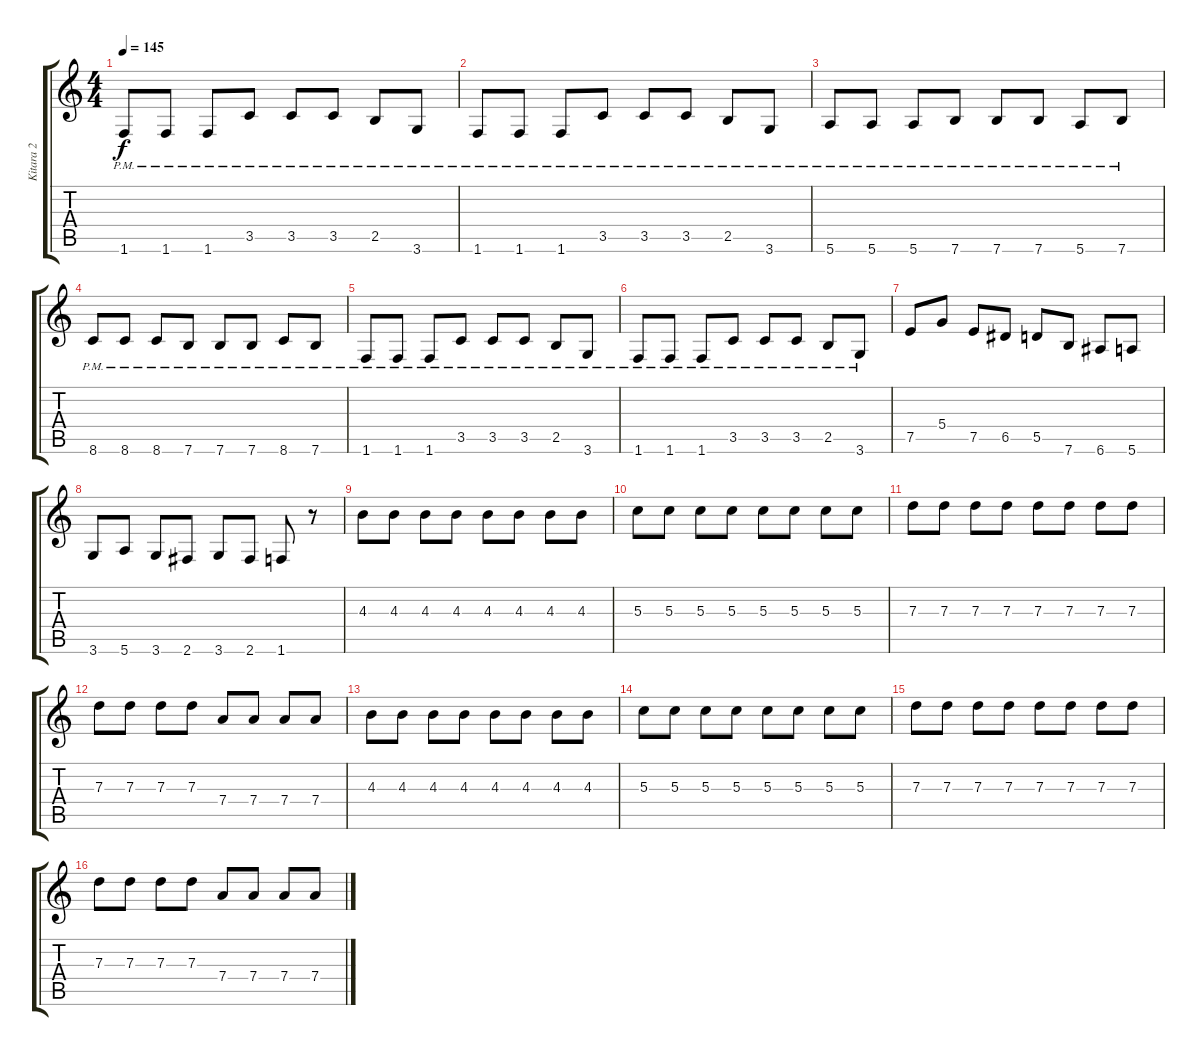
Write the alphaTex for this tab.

\track ("Kitara 2" "Kitara 2") {instrument overdrivenguitar}
\staff {score tabs}
\tuning (E4 B3 G3 D3 A2 E2) {hide}
\ts (4 4)
\tempo 145
\clef g2
\ks c
1.6{pm}.8{dy f} 1.6{pm}.8 1.6{pm}.8 3.5{pm}.8 3.5{pm}.8 3.5{pm}.8 2.5{pm}.8 3.6{pm}.8 |
1.6{pm}.8 1.6{pm}.8 1.6{pm}.8 3.5{pm}.8 3.5{pm}.8 3.5{pm}.8 2.5{pm}.8 3.6{pm}.8 |
5.6{pm}.8 5.6{pm}.8 5.6{pm}.8 7.6{pm}.8 7.6{pm}.8 7.6{pm}.8 5.6{pm}.8 7.6{pm}.8 |
8.6{pm}.8 8.6{pm}.8 8.6{pm}.8 7.6{pm}.8 7.6{pm}.8 7.6{pm}.8 8.6{pm}.8 7.6{pm}.8 |
1.6{pm}.8 1.6{pm}.8 1.6{pm}.8 3.5{pm}.8 3.5{pm}.8 3.5{pm}.8 2.5{pm}.8 3.6{pm}.8 |
1.6{pm}.8 1.6{pm}.8 1.6{pm}.8 3.5{pm}.8 3.5{pm}.8 3.5{pm}.8 2.5{pm}.8 3.6{pm}.8 |
7.5.8 5.4.8 7.5.8 6.5.8 5.5.8 7.6.8 6.6.8 5.6.8 |
3.6.8 5.6.8 3.6.8 2.6.8 3.6.8 2.6.8 1.6.8 r.8 |
4.3.8 4.3.8 4.3.8 4.3.8 4.3.8 4.3.8 4.3.8 4.3.8 |
5.3.8 5.3.8 5.3.8 5.3.8 5.3.8 5.3.8 5.3.8 5.3.8 |
7.3.8 7.3.8 7.3.8 7.3.8 7.3.8 7.3.8 7.3.8 7.3.8 |
7.3.8 7.3.8 7.3.8 7.3.8 7.4.8 7.4.8 7.4.8 7.4.8 |
4.3.8 4.3.8 4.3.8 4.3.8 4.3.8 4.3.8 4.3.8 4.3.8 |
5.3.8 5.3.8 5.3.8 5.3.8 5.3.8 5.3.8 5.3.8 5.3.8 |
7.3.8 7.3.8 7.3.8 7.3.8 7.3.8 7.3.8 7.3.8 7.3.8 |
7.3.8 7.3.8 7.3.8 7.3.8 7.4.8 7.4.8 7.4.8 7.4.8
